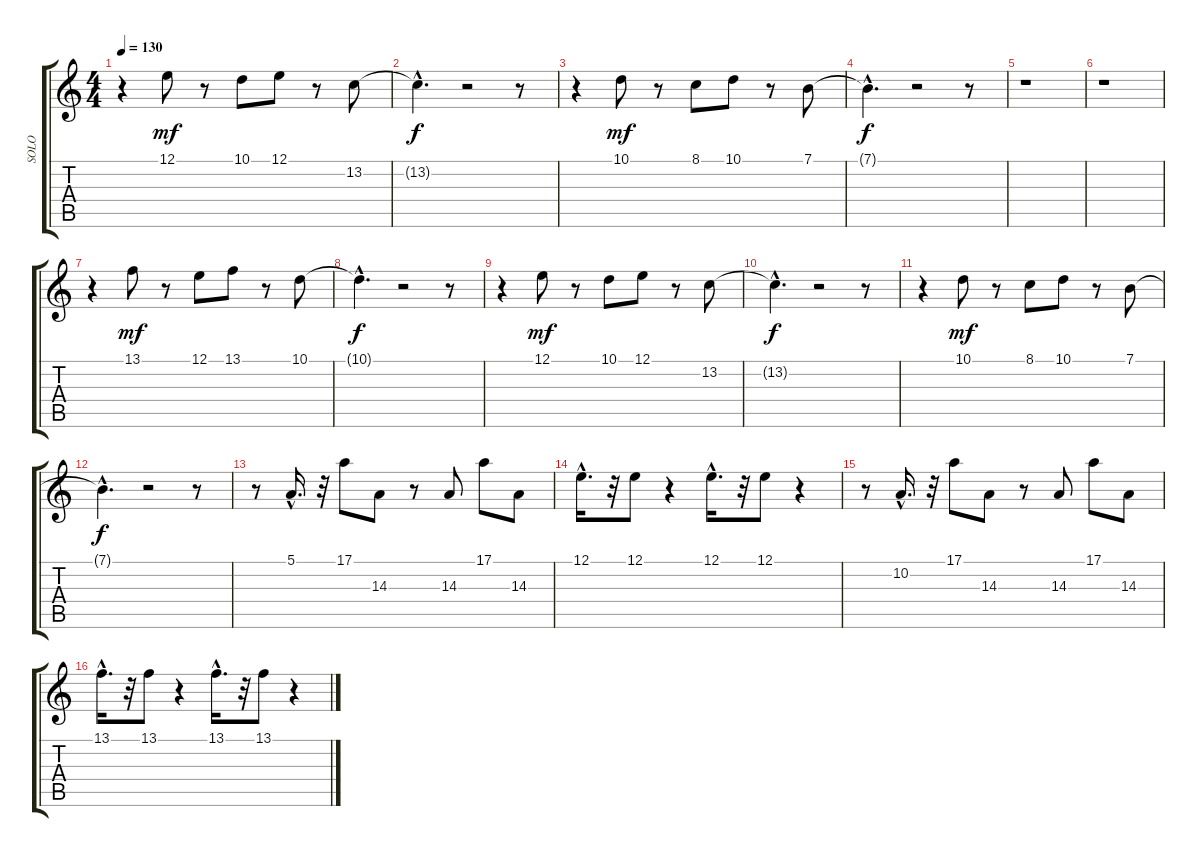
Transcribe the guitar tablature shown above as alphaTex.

\track ("SOLO" "SOLO") {instrument lead8bassandlead}
\staff {score tabs}
\tuning (E4 B3 G3 D3 A2 E2) {hide}
\ts (4 4)
\tempo 130
\clef g2
\ks c
r.4{dy f} 12.1.8{dy mf} r.8 10.1.8 12.1.8 r.8 13.2.8 |
13.2{hac t}.4{d dy f} r.2 r.8 |
r.4 10.1.8{dy mf} r.8 8.1.8 10.1.8 r.8 7.1.8 |
7.1{hac t}.4{d dy f} r.2 r.8 |
r.1 |
r.1 |
r.4 13.1.8{dy mf} r.8 12.1.8 13.1.8 r.8 10.1.8 |
10.1{hac t}.4{d dy f} r.2 r.8 |
r.4 12.1.8{dy mf} r.8 10.1.8 12.1.8 r.8 13.2.8 |
13.2{hac t}.4{d dy f} r.2 r.8 |
r.4 10.1.8{dy mf} r.8 8.1.8 10.1.8 r.8 7.1.8 |
7.1{hac t}.4{d dy f} r.2 r.8 |
r.8 5.1{hac}.16{d} r.32 17.1.8 14.3.8 r.8 14.3.8 17.1.8 14.3.8 |
12.1{hac}.16{d} r.32 12.1.8 r.4 12.1{hac}.16{d} r.32 12.1.8 r.4 |
r.8 10.2{hac}.16{d} r.32 17.1.8 14.3.8 r.8 14.3.8 17.1.8 14.3.8 |
13.1{hac}.16{d} r.32 13.1.8 r.4 13.1{hac}.16{d} r.32 13.1.8 r.4
